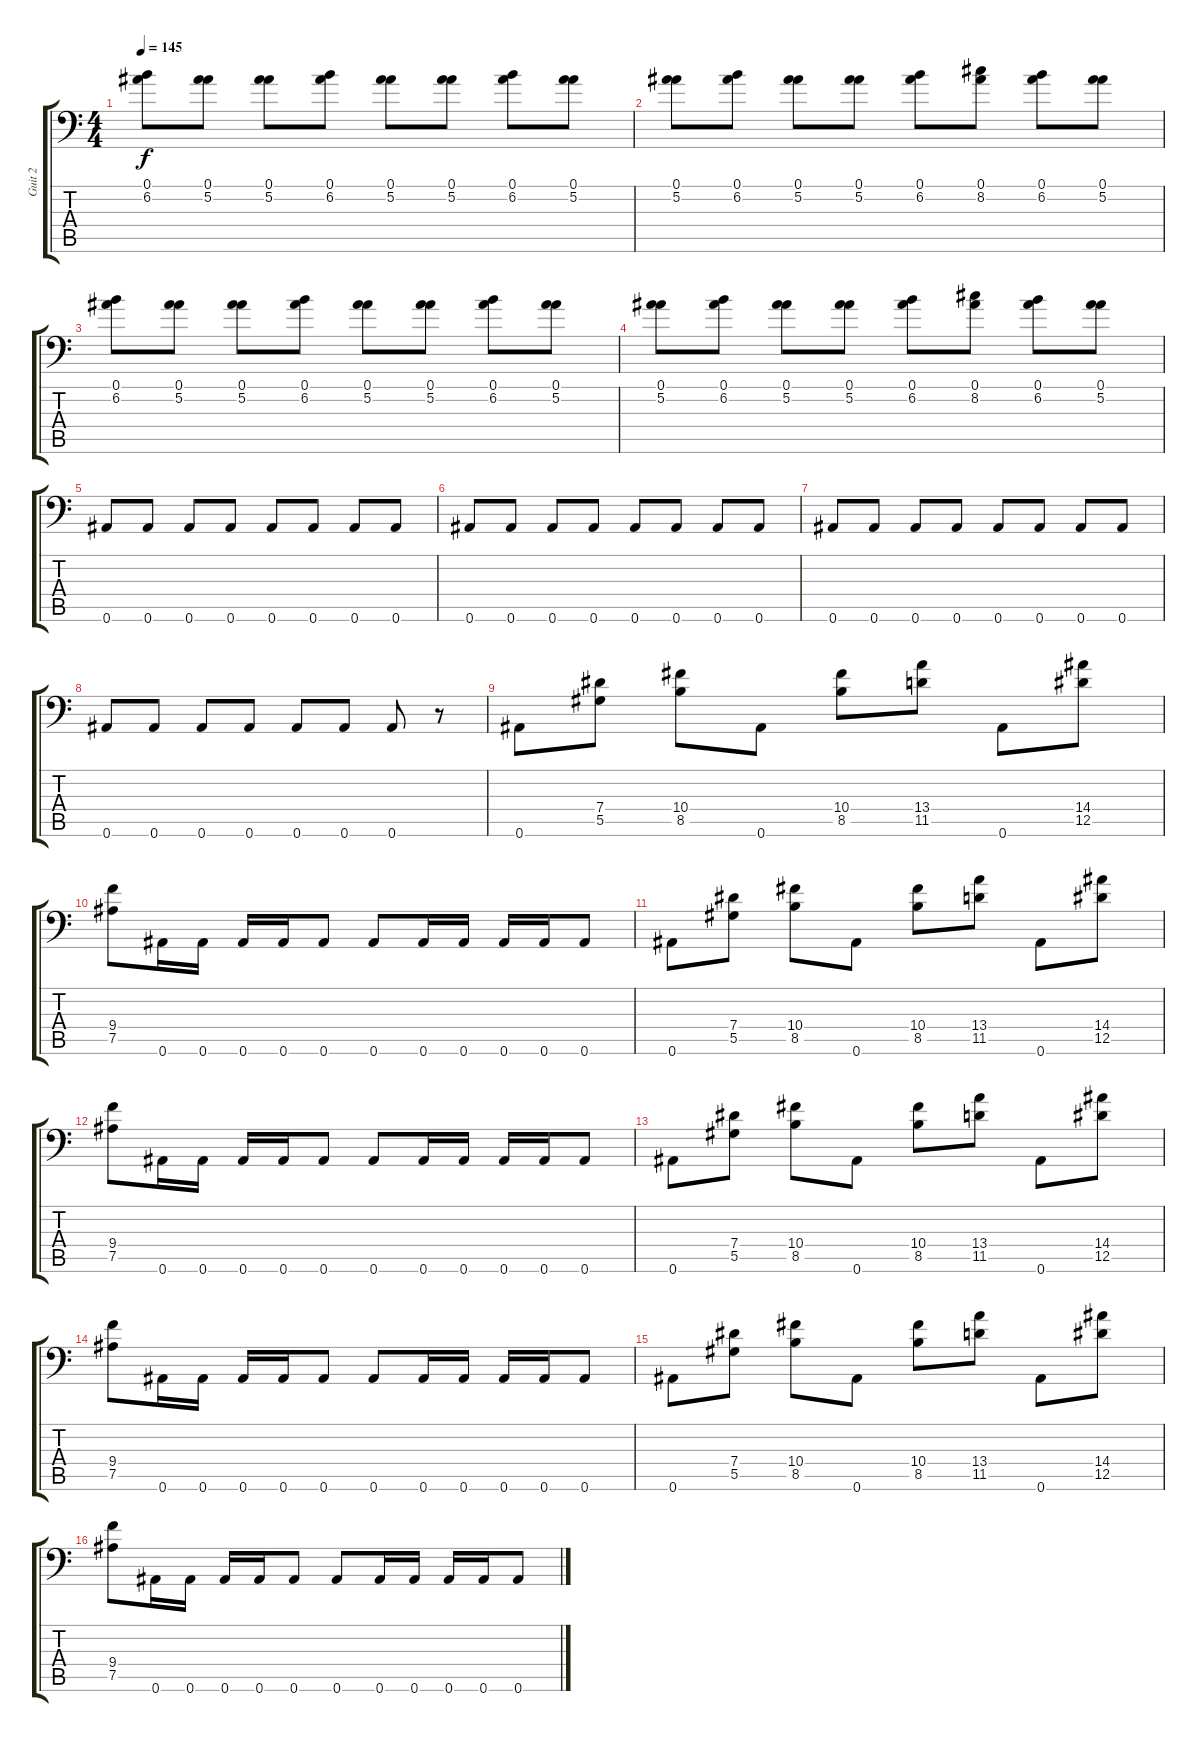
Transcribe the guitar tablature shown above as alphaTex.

\track ("Guit 2" "Guit 2") {instrument distortionguitar}
\staff {score tabs}
\tuning (Bb3 F3 Db3 Ab2 Eb2 Bb1) {hide}
\ts (4 4)
\tempo 145
\clef f4
\ks c
(0.1 6.2).8{dy f instrument distortionguitar} (0.1 5.2).8 (0.1 5.2).8 (0.1 6.2).8 (0.1 5.2).8 (0.1 5.2).8 (0.1 6.2).8 (0.1 5.2).8 |
(0.1 5.2).8 (0.1 6.2).8 (0.1 5.2).8 (0.1 5.2).8 (0.1 6.2).8 (0.1 8.2).8 (0.1 6.2).8 (0.1 5.2).8 |
(0.1 6.2).8 (0.1 5.2).8 (0.1 5.2).8 (0.1 6.2).8 (0.1 5.2).8 (0.1 5.2).8 (0.1 6.2).8 (0.1 5.2).8 |
(0.1 5.2).8 (0.1 6.2).8 (0.1 5.2).8 (0.1 5.2).8 (0.1 6.2).8 (0.1 8.2).8 (0.1 6.2).8 (0.1 5.2).8 |
0.6.8 0.6.8 0.6.8 0.6.8 0.6.8 0.6.8 0.6.8 0.6.8 |
0.6.8 0.6.8 0.6.8 0.6.8 0.6.8 0.6.8 0.6.8 0.6.8 |
0.6.8 0.6.8 0.6.8 0.6.8 0.6.8 0.6.8 0.6.8 0.6.8 |
0.6.8 0.6.8 0.6.8 0.6.8 0.6.8 0.6.8 0.6.8 r.8 |
0.6.8 (7.4 5.5).8 (10.4 8.5).8 0.6.8 (10.4 8.5).8 (13.4 11.5).8 0.6.8 (14.4 12.5).8 |
(9.4 7.5).8 0.6.16 0.6.16 0.6.16 0.6.16 0.6.8 0.6.8 0.6.16 0.6.16 0.6.16 0.6.16 0.6.8 |
0.6.8 (7.4 5.5).8 (10.4 8.5).8 0.6.8 (10.4 8.5).8 (13.4 11.5).8 0.6.8 (14.4 12.5).8 |
(9.4 7.5).8 0.6.16 0.6.16 0.6.16 0.6.16 0.6.8 0.6.8 0.6.16 0.6.16 0.6.16 0.6.16 0.6.8 |
0.6.8 (7.4 5.5).8 (10.4 8.5).8 0.6.8 (10.4 8.5).8 (13.4 11.5).8 0.6.8 (14.4 12.5).8 |
(9.4 7.5).8 0.6.16 0.6.16 0.6.16 0.6.16 0.6.8 0.6.8 0.6.16 0.6.16 0.6.16 0.6.16 0.6.8 |
0.6.8 (7.4 5.5).8 (10.4 8.5).8 0.6.8 (10.4 8.5).8 (13.4 11.5).8 0.6.8 (14.4 12.5).8 |
(9.4 7.5).8 0.6.16 0.6.16 0.6.16 0.6.16 0.6.8 0.6.8 0.6.16 0.6.16 0.6.16 0.6.16 0.6.8
